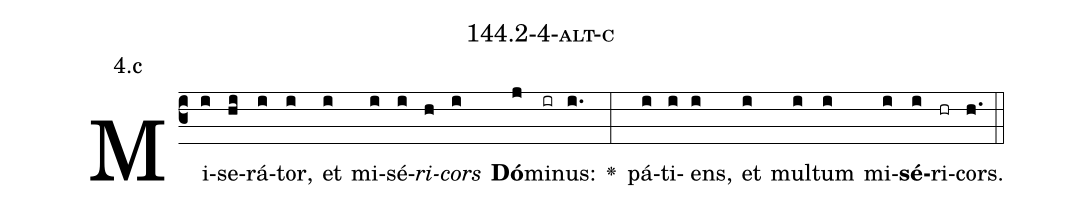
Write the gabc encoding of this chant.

name: 144.2-4-alt-c;
annotation: 4.c;
%%
(c3)Mi(i)se(hi)rá(i)tor,(i) et(i) mi(i)sé(i)<i>ri</i>(h)<i>cors</i>(i) <b>Dó</b>(j)mi(ir)nus:(i.) <v>\greheightstar</v>(:) pá(i)ti(i)ens,(i) et(i) mul(i)tum(i) mi(i)<b>sé</b>(i)ri(hr)cors.(h.) (::)


%E(i) u(i) o(i) u(i) a(i) e.(h.) (::)
